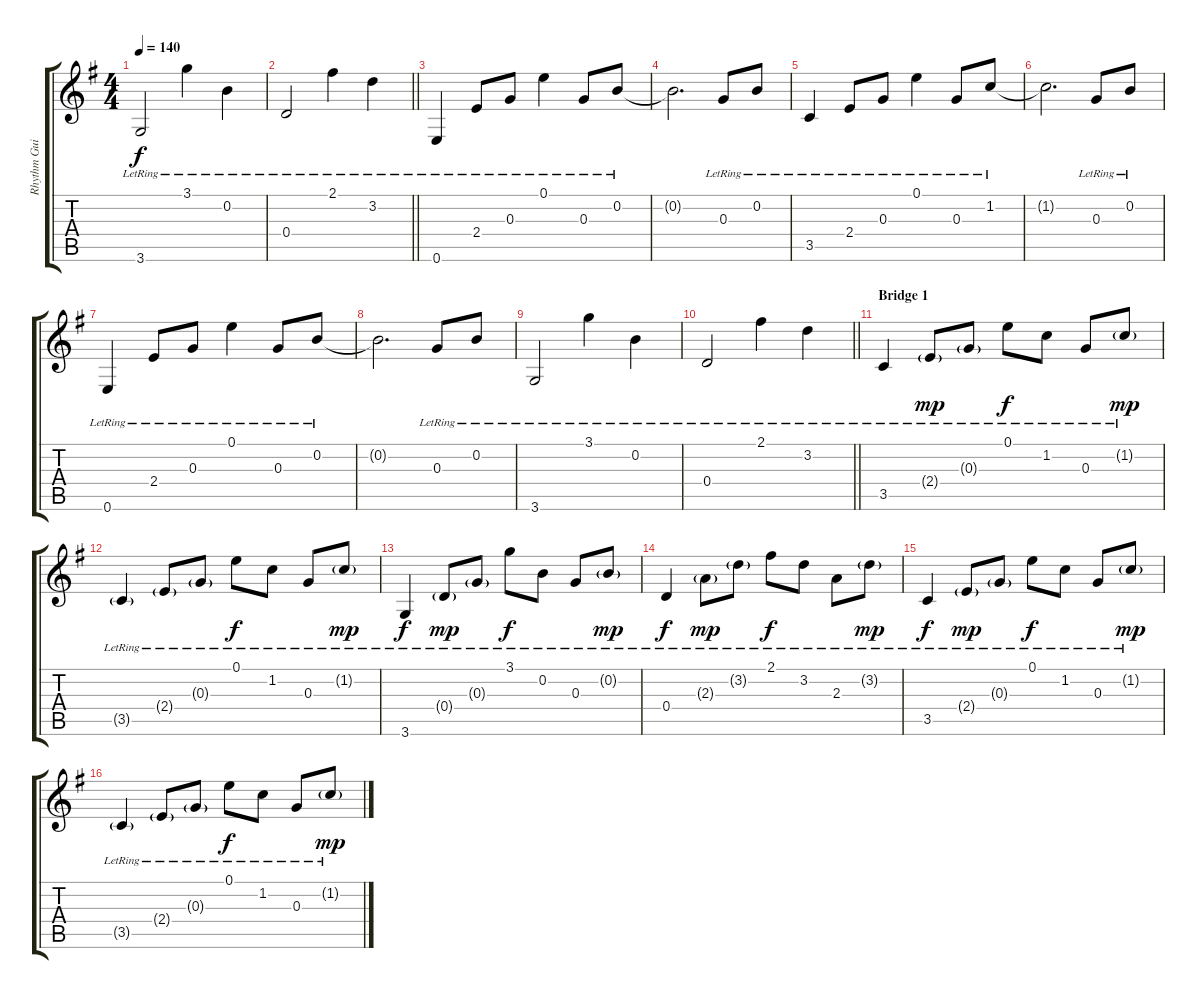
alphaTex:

\track ("Rhythm Guitar 2: Axel Rudi Pell" "Rhythm Gui") {instrument electricguitarclean}
\staff {score tabs}
\tuning (E4 B3 G3 D3 A2 E2) {hide}
\ts (4 4)
\tempo 140
\clef g2
\ks eminor
3.6{lr}.2{dy f} 3.1{lr}.4 0.2{lr}.4 |
\barLineRight lightlight
0.4{lr}.2 2.1{lr}.4 3.2{lr}.4 |
0.6{lr}.4 2.4{lr}.8 0.3{lr}.8 0.1{lr}.4 0.3{lr}.8 0.2{lr}.8 |
0.2{t}.2{d} 0.3{lr}.8 0.2{lr}.8 |
3.5{lr}.4 2.4{lr}.8 0.3{lr}.8 0.1{lr}.4 0.3{lr}.8 1.2{lr}.8 |
1.2{t}.2{d} 0.3{lr}.8 0.2{lr}.8 |
0.6{lr}.4 2.4{lr}.8 0.3{lr}.8 0.1{lr}.4 0.3{lr}.8 0.2{lr}.8 |
0.2{t}.2{d} 0.3{lr}.8 0.2{lr}.8 |
3.6{lr}.2 3.1{lr}.4 0.2{lr}.4 |
\barLineRight lightlight
0.4{lr}.2 2.1{lr}.4 3.2{lr}.4 |
\section ("" "Bridge 1")
3.5{lr}.4 2.4{g lr}.8{dy mp} 0.3{g lr}.8 0.1{lr}.8{dy f} 1.2{lr}.8 0.3{lr}.8 1.2{g lr}.8{dy mp} |
3.5{g lr}.4 2.4{g lr}.8 0.3{g lr}.8 0.1{lr}.8{dy f} 1.2{lr}.8 0.3{lr}.8 1.2{g lr}.8{dy mp} |
3.6{lr}.4{dy f} 0.4{g lr}.8{dy mp} 0.3{g lr}.8 3.1{lr}.8{dy f} 0.2{lr}.8 0.3{lr}.8 0.2{g lr}.8{dy mp} |
0.4{lr}.4{dy f} 2.3{g lr}.8{dy mp} 3.2{g lr}.8 2.1{lr}.8{dy f} 3.2{lr}.8 2.3{lr}.8 3.2{g lr}.8{dy mp} |
3.5{lr}.4{dy f} 2.4{g lr}.8{dy mp} 0.3{g lr}.8 0.1{lr}.8{dy f} 1.2{lr}.8 0.3{lr}.8 1.2{g lr}.8{dy mp} |
3.5{g lr}.4 2.4{g lr}.8 0.3{g lr}.8 0.1{lr}.8{dy f} 1.2{lr}.8 0.3{lr}.8 1.2{g lr}.8{dy mp}
